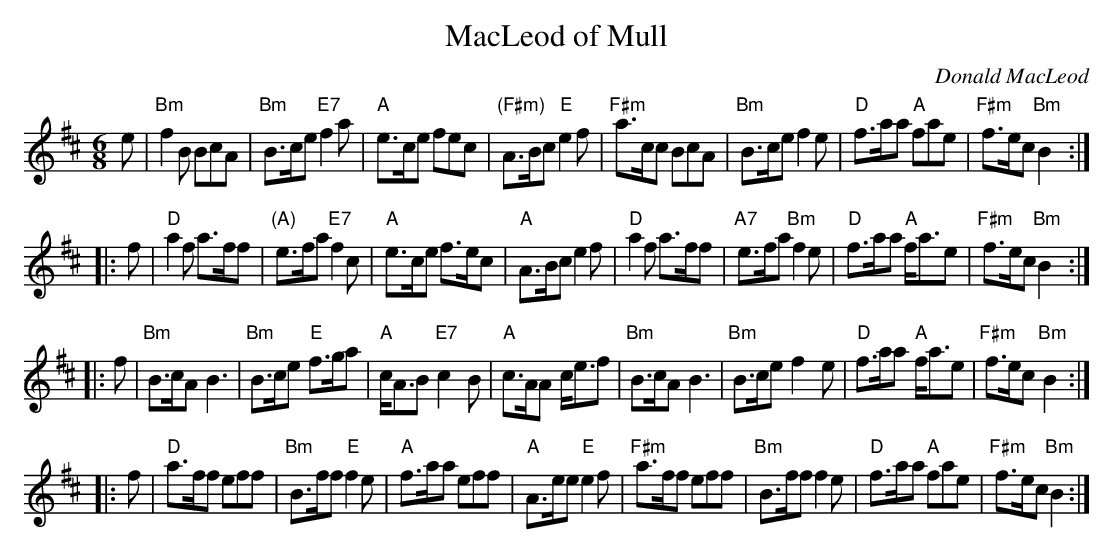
X:1
T: MacLeod of Mull
C: Donald MacLeod
M:6/8
L: 1/8
K: Bm
   e \
| "Bm"f2B  BcA | "Bm"B>ce "E7"f2a | "A"e>ce fec | "(F#m)"A>Bc "E"e2f \
| "F#m"a>cc BcA | "Bm"B>ce f2e | "D"f>aa "A"fae | "F#m"f>ec "Bm"B2 :|
|: f \
| "D"a2f a>ff | "(A)"e>fa   "E7"f2c | "A"e>ce    f>ec | "A"A>Bc       e2f \
| "D"a2f a>ff | "A7"e>fa "Bm"f2e | "D"f>aa "A"f<ae | "F#m"f>ec "Bm"B2 :|
|: f \
| "Bm"B>cA B3 | "Bm"B>ce "E"f>ga | "A"c<AB "E7"c2B |   "A"c>AA   c<ef \
| "Bm"B>cA B3 | "Bm"B>ce    f2e  | "D"f>aa "A"f<ae | "F#m"f>ec "Bm"B2 :|
|: f \
|   "D"a>ff eff | "Bm"B>ff "E"f2e | "A"f>aa    eff |   "A"A>ee  "E"e2f \
| "F#m"a>ff eff | "Bm"B>ff    f2e | "D"f>aa "A"fae | "F#m"f>ec "Bm"B2 :|
